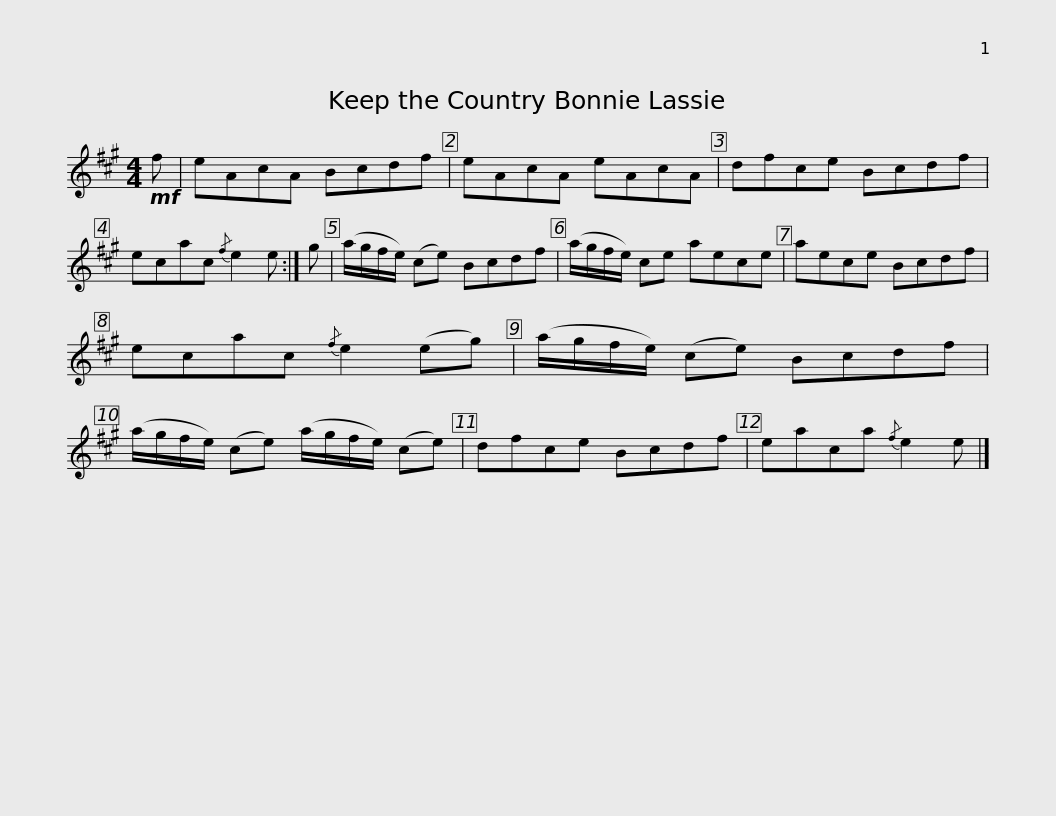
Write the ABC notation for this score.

X:1
L:1/8
M:4/4
I:linebreak $
K:A
V:1 treble
V:1
!mf! f | eAcA Bcdf | eAcA eAcA | dfce Bcdf | ecac{/f} e2 e :| %5
 g |$ (a/g/f/e/) (ce) Bcdf | (a/g/f/e/) ce aece | aece Bcdf | ecac{/f} e2 (eg) |$ %10
 (a/g/f/e/) (ce) Bcdf | (a/g/f/e/) (ce) (a/g/f/e/) (ce) | dfce Bcdf | eaca{/f} e2 e |] %14
